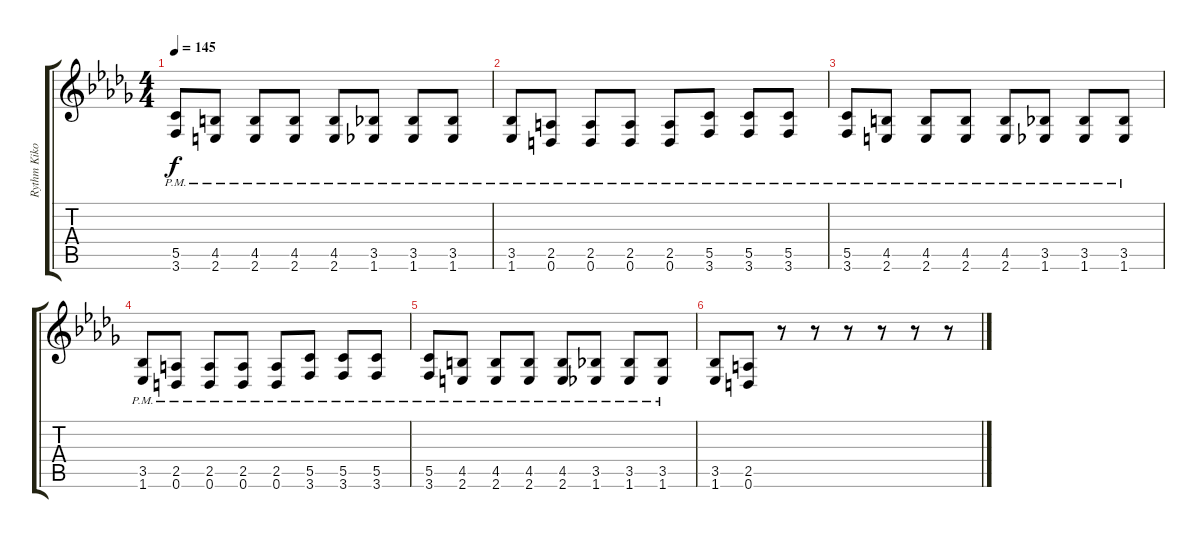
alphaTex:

\track ("Rythm Kiko" "Rythm Kiko") {instrument distortionguitar}
\staff {score tabs}
\tuning (D4 A3 F3 C3 G2 D2) {hide}
\ts (4 4)
\tempo 145
\clef g2
\ks db
(5.5{pm} 3.6{pm}).8{dy f} (4.5{pm} 2.6{pm}).8 (4.5{pm} 2.6{pm}).8 (4.5{pm} 2.6{pm}).8 (4.5{pm} 2.6{pm}).8 (3.5{pm} 1.6{pm}).8 (3.5{pm} 1.6{pm}).8 (3.5{pm} 1.6{pm}).8 |
(3.5{pm} 1.6{pm}).8 (2.5{pm} 0.6{pm}).8 (2.5{pm} 0.6{pm}).8 (2.5{pm} 0.6{pm}).8 (2.5{pm} 0.6{pm}).8 (5.5{pm} 3.6{pm}).8 (5.5{pm} 3.6{pm}).8 (5.5{pm} 3.6{pm}).8 |
(5.5{pm} 3.6{pm}).8 (4.5{pm} 2.6{pm}).8 (4.5{pm} 2.6{pm}).8 (4.5{pm} 2.6{pm}).8 (4.5{pm} 2.6{pm}).8 (3.5{pm} 1.6{pm}).8 (3.5{pm} 1.6{pm}).8 (3.5{pm} 1.6{pm}).8 |
(3.5{pm} 1.6{pm}).8 (2.5{pm} 0.6{pm}).8 (2.5{pm} 0.6{pm}).8 (2.5{pm} 0.6{pm}).8 (2.5{pm} 0.6{pm}).8 (5.5{pm} 3.6{pm}).8 (5.5{pm} 3.6{pm}).8 (5.5{pm} 3.6{pm}).8 |
(5.5{pm} 3.6{pm}).8 (4.5{pm} 2.6{pm}).8 (4.5{pm} 2.6{pm}).8 (4.5{pm} 2.6{pm}).8 (4.5{pm} 2.6{pm}).8 (3.5{pm} 1.6{pm}).8 (3.5{pm} 1.6{pm}).8 (3.5{pm} 1.6{pm}).8 |
(3.5 1.6).8 (2.5 0.6).8 r.8 r.8 r.8 r.8 r.8 r.8
